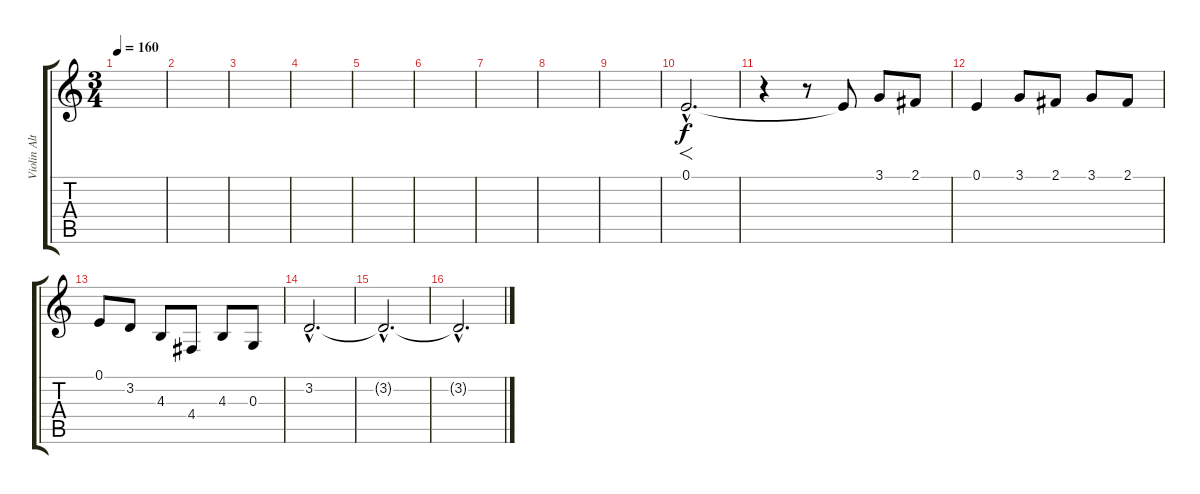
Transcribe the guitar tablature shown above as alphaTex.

\track ("Violin Alto" "Violin Alt") {instrument violin}
\staff {score tabs}
\tuning (E4 B3 G3 D3 A2 E2) {hide}
\ts (3 4)
\tempo 160
\clef g2
\ks c
|
|
|
|
|
|
|
|
|
0.1{hac}.2{f d} |
r.4 r.8 0.1{t}.8 3.1.8 2.1.8 |
0.1.4 3.1.8 2.1.8 3.1.8 2.1.8 |
0.1.8 3.2.8 4.3.8 4.4.8 4.3.8 0.3.8 |
3.2{hac}.2{d} |
3.2{hac t}.2{d} |
3.2{hac t}.2{d}
